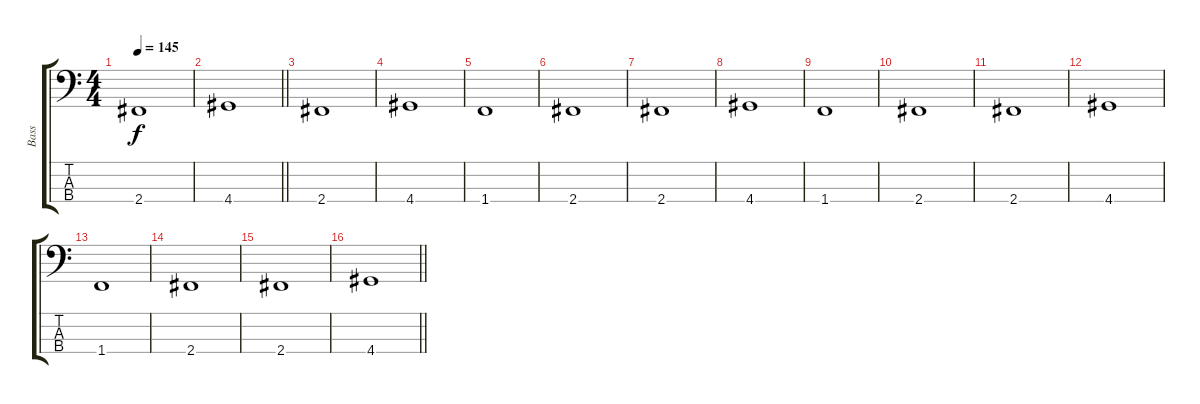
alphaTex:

\track ("Bass" "Bass") {instrument electricbassfinger}
\staff {score tabs}
\tuning (G2 D2 A1 E1) {hide}
\ts (4 4)
\tempo 145
\clef f4
\ks c
2.4.1{dy f} |
\barLineRight lightlight
4.4.1 |
2.4.1 |
4.4.1 |
1.4.1 |
2.4.1 |
2.4.1 |
4.4.1 |
1.4.1 |
2.4.1 |
2.4.1 |
4.4.1 |
1.4.1 |
2.4.1 |
2.4.1 |
\barLineRight lightlight
4.4.1
